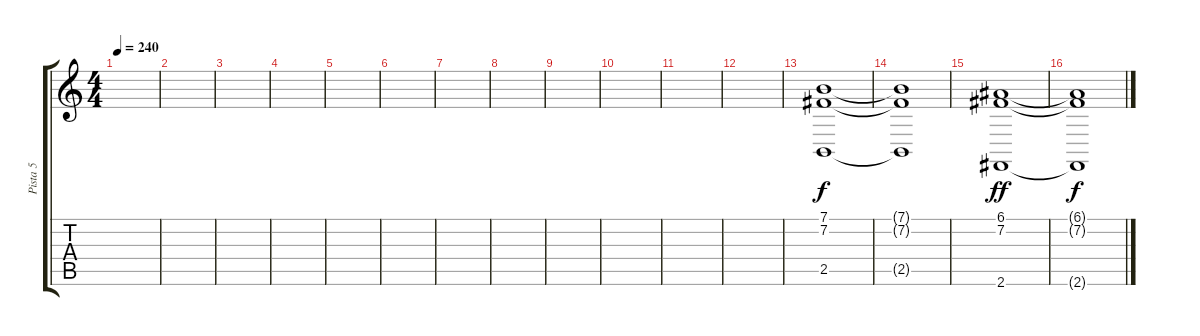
\track ("Pista 5" "Pista 5") {instrument acousticgrandpiano}
\staff {score tabs}
\tuning (E4 B3 G3 D3 A2 E2) {hide}
\ts (4 4)
\tempo 240
\clef g2
\ks c
|
|
|
|
|
|
|
|
|
|
|
|
(7.1 7.2 2.5).1 |
(7.1{t} 7.2{t} 2.5{t}).1{dy f} |
(6.1 7.2 2.6).1{dy ff} |
(6.1{t} 7.2{t} 2.6{t}).1{dy f}
